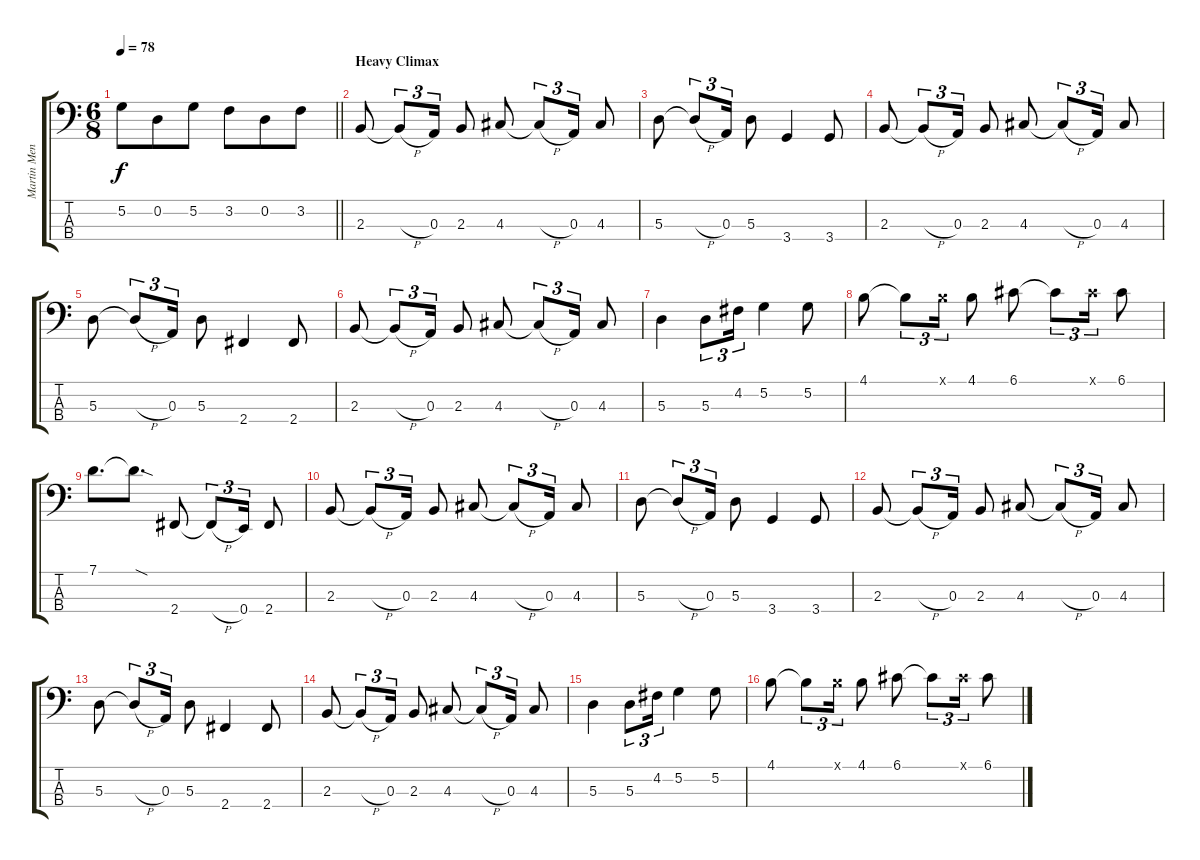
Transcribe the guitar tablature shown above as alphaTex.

\track ("Martin Mendez" "Martin Men") {instrument electricbasspick}
\staff {score tabs}
\tuning (G2 D2 A1 E1) {hide}
\ts (6 8)
\tempo 78
\clef f4
\barLineRight lightlight
\ks c
5.2.8{dy f} 0.2.8 5.2.8 3.2.8 0.2.8 3.2.8 |
\section ("" "Heavy Climax")
2.3.8 2.3{h t}.8{tu (3 2)} 0.3.16{tu (3 2)} 2.3.8 4.3.8 4.3{h t}.8{tu (3 2)} 0.3.16{tu (3 2)} 4.3.8 |
5.3.8 5.3{h t}.8{tu (3 2)} 0.3.16{tu (3 2)} 5.3.8 3.4.4 3.4.8 |
2.3.8 2.3{h t}.8{tu (3 2)} 0.3.16{tu (3 2)} 2.3.8 4.3.8 4.3{h t}.8{tu (3 2)} 0.3.16{tu (3 2)} 4.3.8 |
5.3.8 5.3{h t}.8{tu (3 2)} 0.3.16{tu (3 2)} 5.3.8 2.4.4 2.4.8 |
2.3.8 2.3{h t}.8{tu (3 2)} 0.3.16{tu (3 2)} 2.3.8 4.3.8 4.3{h t}.8{tu (3 2)} 0.3.16{tu (3 2)} 4.3.8 |
5.3.4 5.3.8{tu (3 2)} 4.2.16{tu (3 2)} 5.2.4 5.2.8 |
4.1.8 4.1{t}.8{tu (3 2)} 4.1{x}.16{tu (3 2)} 4.1.8 6.1.8 6.1{t}.8{tu (3 2)} 6.1{x}.16{tu (3 2)} 6.1.8 |
7.1.8{d} 7.1{sod t}.8{d} 2.4.8 2.4{h t}.8{tu (3 2)} 0.4.16{tu (3 2)} 2.4.8 |
2.3.8 2.3{h t}.8{tu (3 2)} 0.3.16{tu (3 2)} 2.3.8 4.3.8 4.3{h t}.8{tu (3 2)} 0.3.16{tu (3 2)} 4.3.8 |
5.3.8 5.3{h t}.8{tu (3 2)} 0.3.16{tu (3 2)} 5.3.8 3.4.4 3.4.8 |
2.3.8 2.3{h t}.8{tu (3 2)} 0.3.16{tu (3 2)} 2.3.8 4.3.8 4.3{h t}.8{tu (3 2)} 0.3.16{tu (3 2)} 4.3.8 |
5.3.8 5.3{h t}.8{tu (3 2)} 0.3.16{tu (3 2)} 5.3.8 2.4.4 2.4.8 |
2.3.8 2.3{h t}.8{tu (3 2)} 0.3.16{tu (3 2)} 2.3.8 4.3.8 4.3{h t}.8{tu (3 2)} 0.3.16{tu (3 2)} 4.3.8 |
5.3.4 5.3.8{tu (3 2)} 4.2.16{tu (3 2)} 5.2.4 5.2.8 |
4.1.8 4.1{t}.8{tu (3 2)} 4.1{x}.16{tu (3 2)} 4.1.8 6.1.8 6.1{t}.8{tu (3 2)} 6.1{x}.16{tu (3 2)} 6.1.8
